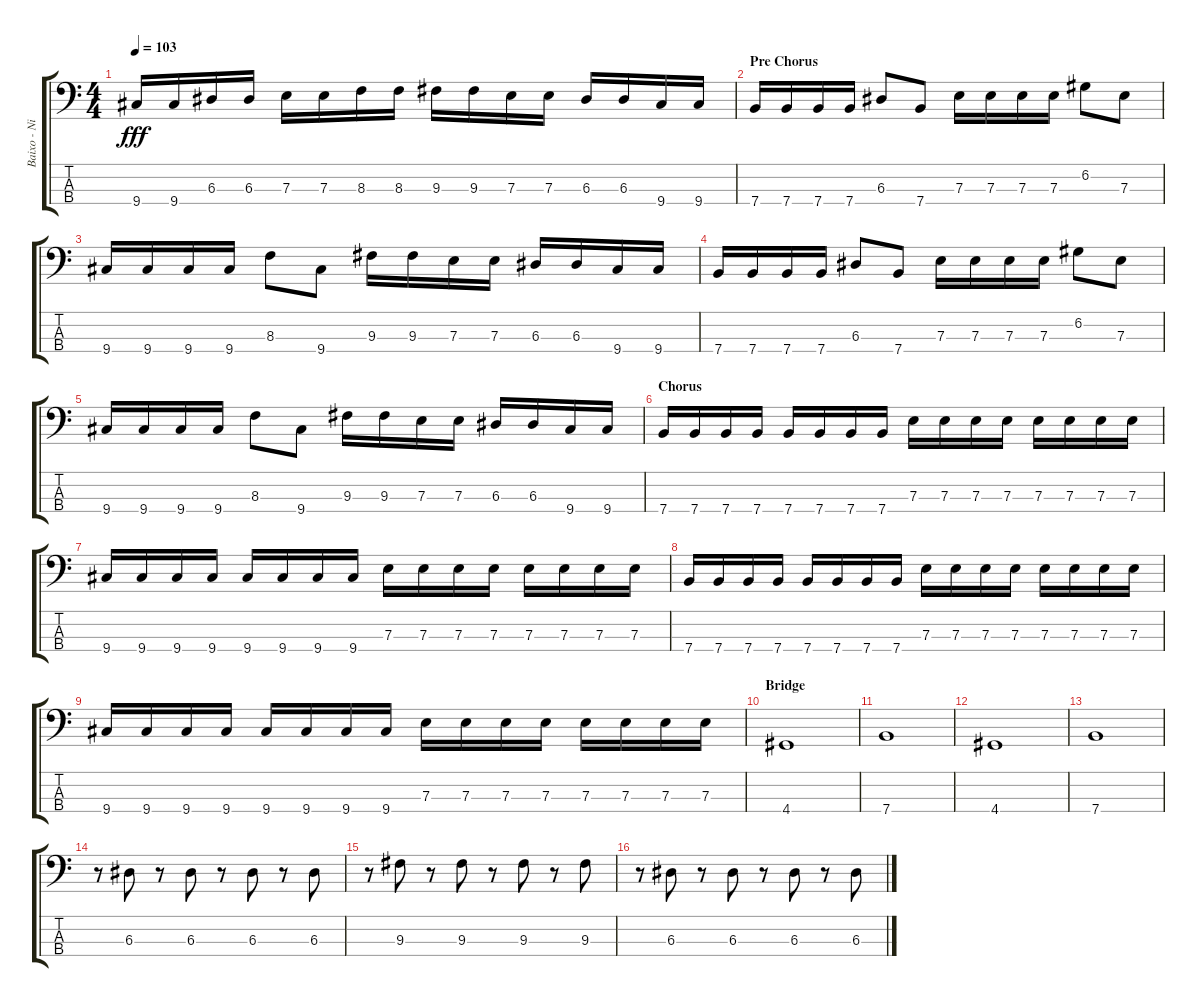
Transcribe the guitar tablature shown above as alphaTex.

\track ("Baixo - Nikola" "Baixo - Ni") {instrument electricbasspick}
\staff {score tabs}
\tuning (G2 D2 A1 E1) {hide}
\ts (4 4)
\tempo 103
\clef f4
\ks c
9.4.16{dy fff} 9.4.16 6.3.16 6.3.16 7.3.16 7.3.16 8.3.16 8.3.16 9.3.16 9.3.16 7.3.16 7.3.16 6.3.16 6.3.16 9.4.16 9.4.16 |
\section ("" "Pre Chorus")
7.4.16 7.4.16 7.4.16 7.4.16 6.3.8 7.4.8 7.3.16 7.3.16 7.3.16 7.3.16 6.2.8 7.3.8 |
9.4.16 9.4.16 9.4.16 9.4.16 8.3.8 9.4.8 9.3.16 9.3.16 7.3.16 7.3.16 6.3.16 6.3.16 9.4.16 9.4.16 |
7.4.16 7.4.16 7.4.16 7.4.16 6.3.8 7.4.8 7.3.16 7.3.16 7.3.16 7.3.16 6.2.8 7.3.8 |
9.4.16 9.4.16 9.4.16 9.4.16 8.3.8 9.4.8 9.3.16 9.3.16 7.3.16 7.3.16 6.3.16 6.3.16 9.4.16 9.4.16 |
\section ("" "Chorus")
7.4.16 7.4.16 7.4.16 7.4.16 7.4.16 7.4.16 7.4.16 7.4.16 7.3.16 7.3.16 7.3.16 7.3.16 7.3.16 7.3.16 7.3.16 7.3.16 |
9.4.16 9.4.16 9.4.16 9.4.16 9.4.16 9.4.16 9.4.16 9.4.16 7.3.16 7.3.16 7.3.16 7.3.16 7.3.16 7.3.16 7.3.16 7.3.16 |
7.4.16 7.4.16 7.4.16 7.4.16 7.4.16 7.4.16 7.4.16 7.4.16 7.3.16 7.3.16 7.3.16 7.3.16 7.3.16 7.3.16 7.3.16 7.3.16 |
9.4.16 9.4.16 9.4.16 9.4.16 9.4.16 9.4.16 9.4.16 9.4.16 7.3.16 7.3.16 7.3.16 7.3.16 7.3.16 7.3.16 7.3.16 7.3.16 |
\section ("" "Bridge")
4.4.1 |
7.4.1 |
4.4.1 |
7.4.1 |
r.8 6.3.8 r.8 6.3.8 r.8 6.3.8 r.8 6.3.8 |
r.8 9.3.8 r.8 9.3.8 r.8 9.3.8 r.8 9.3.8 |
r.8 6.3.8 r.8 6.3.8 r.8 6.3.8 r.8 6.3.8
